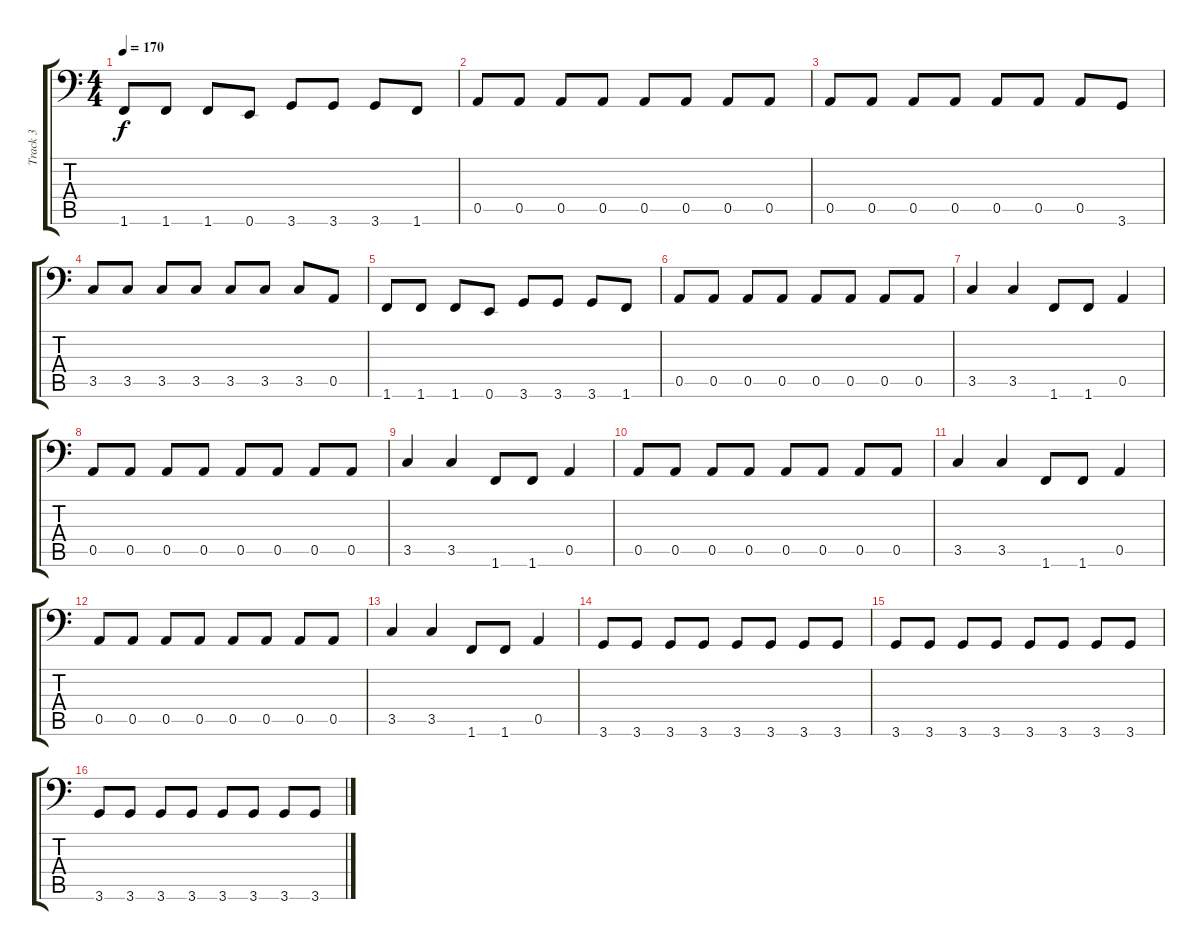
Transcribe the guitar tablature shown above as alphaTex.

\track ("Track 3" "Track 3") {instrument electricbasspick}
\staff {score tabs}
\tuning (E3 B2 G2 D2 A1 E1) {hide}
\ts (4 4)
\tempo 170
\clef f4
\ks c
1.6.8{dy f} 1.6.8 1.6.8 0.6.8 3.6.8 3.6.8 3.6.8 1.6.8 |
0.5.8 0.5.8 0.5.8 0.5.8 0.5.8 0.5.8 0.5.8 0.5.8 |
0.5.8 0.5.8 0.5.8 0.5.8 0.5.8 0.5.8 0.5.8 3.6.8 |
3.5.8 3.5.8 3.5.8 3.5.8 3.5.8 3.5.8 3.5.8 0.5.8 |
1.6.8 1.6.8 1.6.8 0.6.8 3.6.8 3.6.8 3.6.8 1.6.8 |
0.5.8 0.5.8 0.5.8 0.5.8 0.5.8 0.5.8 0.5.8 0.5.8 |
3.5.4 3.5.4 1.6.8 1.6.8 0.5.4 |
0.5.8 0.5.8 0.5.8 0.5.8 0.5.8 0.5.8 0.5.8 0.5.8 |
3.5.4 3.5.4 1.6.8 1.6.8 0.5.4 |
0.5.8 0.5.8 0.5.8 0.5.8 0.5.8 0.5.8 0.5.8 0.5.8 |
3.5.4 3.5.4 1.6.8 1.6.8 0.5.4 |
0.5.8 0.5.8 0.5.8 0.5.8 0.5.8 0.5.8 0.5.8 0.5.8 |
3.5.4 3.5.4 1.6.8 1.6.8 0.5.4 |
3.6.8 3.6.8 3.6.8 3.6.8 3.6.8 3.6.8 3.6.8 3.6.8 |
3.6.8 3.6.8 3.6.8 3.6.8 3.6.8 3.6.8 3.6.8 3.6.8 |
3.6.8 3.6.8 3.6.8 3.6.8 3.6.8 3.6.8 3.6.8 3.6.8
